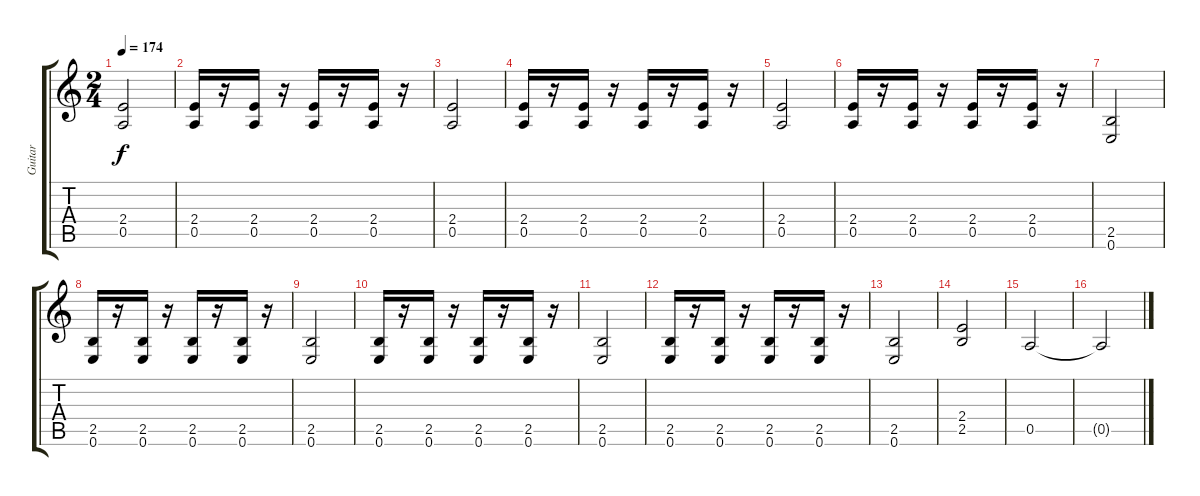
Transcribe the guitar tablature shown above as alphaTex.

\track ("Guitar" "Guitar") {instrument distortionguitar}
\staff {score tabs}
\tuning (E4 B3 G3 D3 A2 E2) {hide}
\ts (2 4)
\tempo 174
\clef g2
\ks c
(2.4 0.5).2{dy f} |
(2.4 0.5).16 r.16 (2.4 0.5).16 r.16 (2.4 0.5).16 r.16 (2.4 0.5).16 r.16 |
(2.4 0.5).2 |
(2.4 0.5).16 r.16 (2.4 0.5).16 r.16 (2.4 0.5).16 r.16 (2.4 0.5).16 r.16 |
(2.4 0.5).2 |
(2.4 0.5).16 r.16 (2.4 0.5).16 r.16 (2.4 0.5).16 r.16 (2.4 0.5).16 r.16 |
(2.5 0.6).2 |
(2.5 0.6).16 r.16 (2.5 0.6).16 r.16 (2.5 0.6).16 r.16 (2.5 0.6).16 r.16 |
(2.5 0.6).2 |
(2.5 0.6).16 r.16 (2.5 0.6).16 r.16 (2.5 0.6).16 r.16 (2.5 0.6).16 r.16 |
(2.5 0.6).2 |
(2.5 0.6).16 r.16 (2.5 0.6).16 r.16 (2.5 0.6).16 r.16 (2.5 0.6).16 r.16 |
(2.5 0.6).2 |
(2.4 2.5).2 |
0.5.2 |
0.5{t}.2
